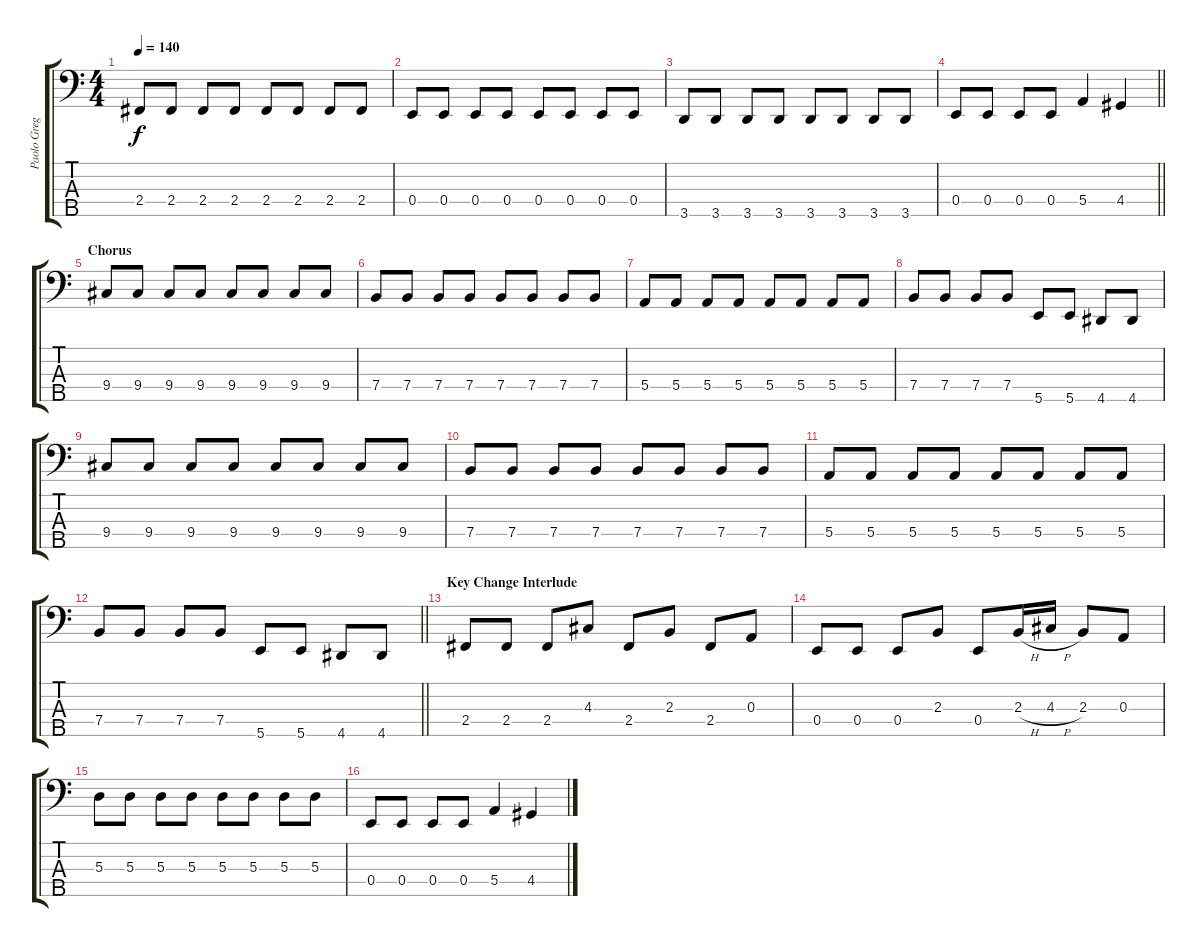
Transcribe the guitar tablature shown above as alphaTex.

\track ("Paolo Gregoletto" "Paolo Greg") {instrument electricbassfinger}
\staff {score tabs}
\tuning (G2 D2 A1 E1 B0) {hide}
\ts (4 4)
\tempo 140
\clef f4
\ks c
2.4.8{dy f} 2.4.8 2.4.8 2.4.8 2.4.8 2.4.8 2.4.8 2.4.8 |
0.4.8 0.4.8 0.4.8 0.4.8 0.4.8 0.4.8 0.4.8 0.4.8 |
3.5.8 3.5.8 3.5.8 3.5.8 3.5.8 3.5.8 3.5.8 3.5.8 |
\barLineRight lightlight
0.4.8 0.4.8 0.4.8 0.4.8 5.4.4 4.4.4 |
\section ("" "Chorus")
9.4.8 9.4.8 9.4.8 9.4.8 9.4.8 9.4.8 9.4.8 9.4.8 |
7.4.8 7.4.8 7.4.8 7.4.8 7.4.8 7.4.8 7.4.8 7.4.8 |
5.4.8 5.4.8 5.4.8 5.4.8 5.4.8 5.4.8 5.4.8 5.4.8 |
7.4.8 7.4.8 7.4.8 7.4.8 5.5.8 5.5.8 4.5.8 4.5.8 |
9.4.8 9.4.8 9.4.8 9.4.8 9.4.8 9.4.8 9.4.8 9.4.8 |
7.4.8 7.4.8 7.4.8 7.4.8 7.4.8 7.4.8 7.4.8 7.4.8 |
5.4.8 5.4.8 5.4.8 5.4.8 5.4.8 5.4.8 5.4.8 5.4.8 |
\barLineRight lightlight
7.4.8 7.4.8 7.4.8 7.4.8 5.5.8 5.5.8 4.5.8 4.5.8 |
\section ("" "Key Change Interlude")
2.4.8 2.4.8 2.4.8 4.3.8 2.4.8 2.3.8 2.4.8 0.3.8 |
0.4.8 0.4.8 0.4.8 2.3.8 0.4.8 2.3{h}.16 4.3{h}.16 2.3.8 0.3.8 |
5.3.8 5.3.8 5.3.8 5.3.8 5.3.8 5.3.8 5.3.8 5.3.8 |
0.4.8 0.4.8 0.4.8 0.4.8 5.4.4 4.4.4
